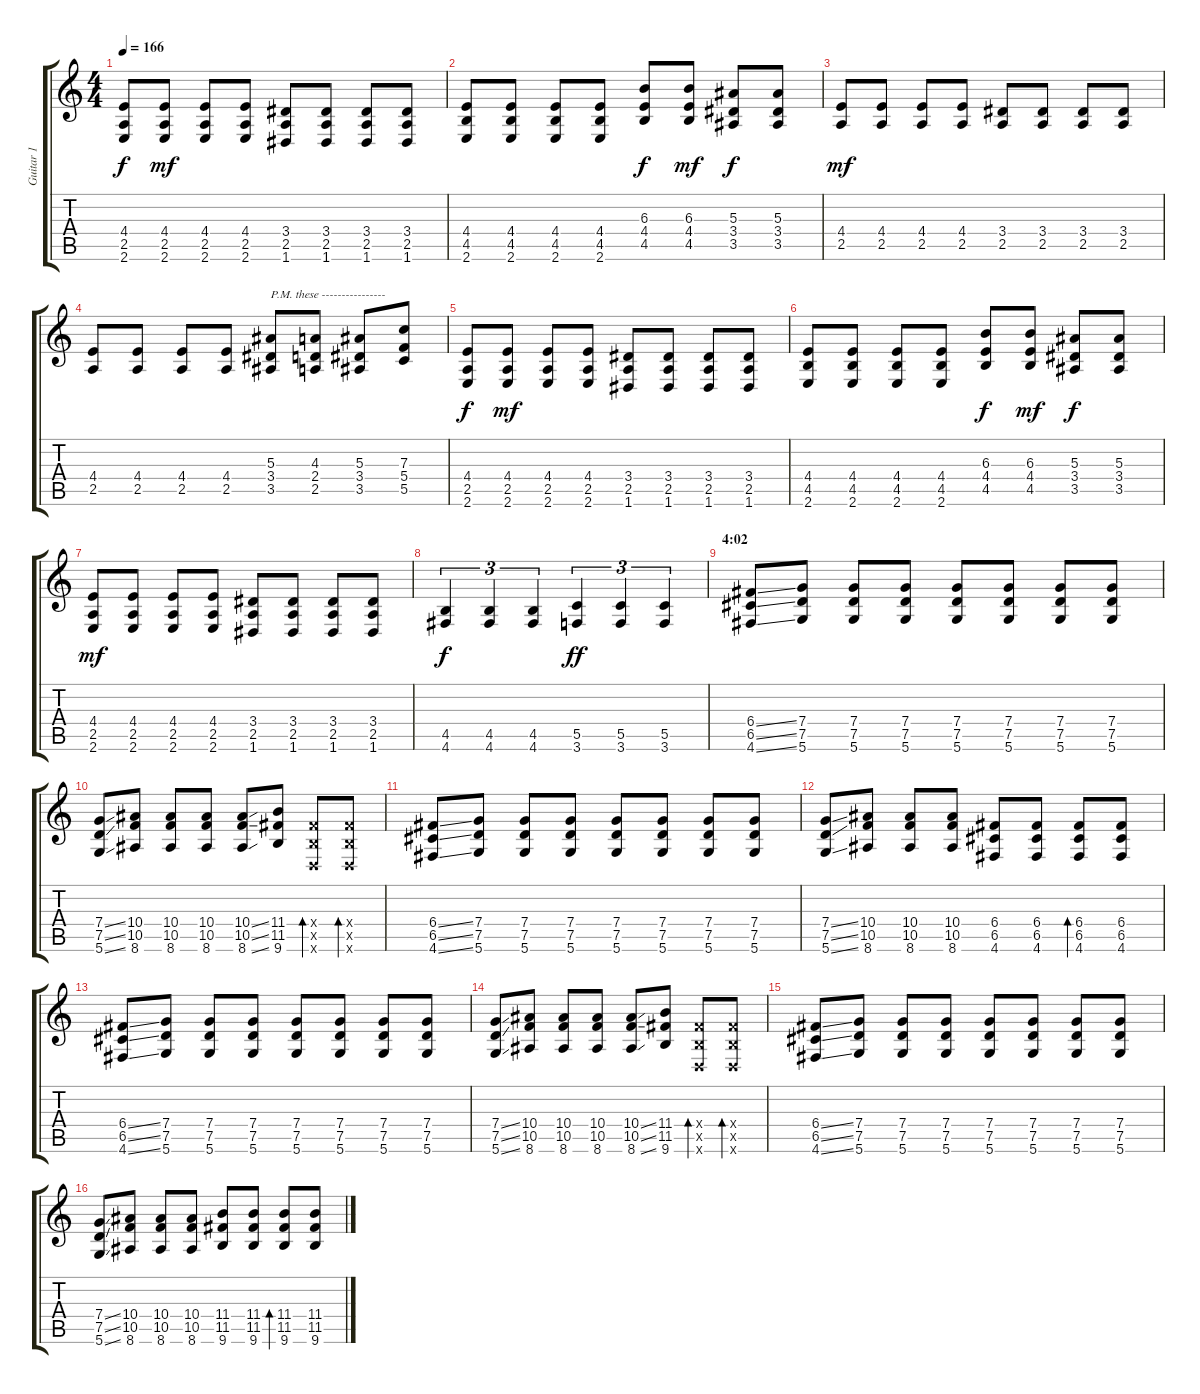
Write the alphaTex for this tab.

\track ("Guitar 1" "Guitar 1") {instrument overdrivenguitar}
\staff {score tabs}
\tuning (D4 A3 F3 C3 G2 D2) {hide}
\ts (4 4)
\tempo 166
\clef g2
\ks c
(4.4 2.5 2.6).8{dy f} (4.4 2.5 2.6).8{dy mf} (4.4 2.5 2.6).8 (4.4 2.5 2.6).8 (3.4 2.5 1.6).8 (3.4 2.5 1.6).8 (3.4 2.5 1.6).8 (3.4 2.5 1.6).8 |
(4.4 4.5 2.6).8 (4.4 4.5 2.6).8 (4.4 4.5 2.6).8 (4.4 4.5 2.6).8 (6.3 4.4 4.5).8{dy f} (6.3 4.4 4.5).8{dy mf} (5.3 3.4 3.5).8{dy f} (5.3 3.4 3.5).8 |
(4.4 2.5).8{dy mf} (4.4 2.5).8 (4.4 2.5).8 (4.4 2.5).8 (3.4 2.5).8 (3.4 2.5).8 (3.4 2.5).8 (3.4 2.5).8 |
(4.4 2.5).8 (4.4 2.5).8 (4.4 2.5).8 (4.4 2.5).8 (5.3 3.4 3.5).8{txt "P.M. these ----------------"} (4.3 2.4 2.5).8 (5.3 3.4 3.5).8 (7.3 5.4 5.5).8 |
(4.4 2.5 2.6).8{dy f} (4.4 2.5 2.6).8{dy mf} (4.4 2.5 2.6).8 (4.4 2.5 2.6).8 (3.4 2.5 1.6).8 (3.4 2.5 1.6).8 (3.4 2.5 1.6).8 (3.4 2.5 1.6).8 |
(4.4 4.5 2.6).8 (4.4 4.5 2.6).8 (4.4 4.5 2.6).8 (4.4 4.5 2.6).8 (6.3 4.4 4.5).8{dy f} (6.3 4.4 4.5).8{dy mf} (5.3 3.4 3.5).8{dy f} (5.3 3.4 3.5).8 |
(4.4 2.5 2.6).8{dy mf} (4.4 2.5 2.6).8 (4.4 2.5 2.6).8 (4.4 2.5 2.6).8 (3.4 2.5 1.6).8 (3.4 2.5 1.6).8 (3.4 2.5 1.6).8 (3.4 2.5 1.6).8 |
(4.5 4.6).4{tu (3 2) dy f} (4.5 4.6).4{tu (3 2)} (4.5 4.6).4{tu (3 2)} (5.5 3.6).4{tu (3 2) dy ff} (5.5 3.6).4{tu (3 2)} (5.5 3.6).4{tu (3 2)} |
\section ("" "4:02")
(6.4{ss} 6.5{ss} 4.6{ss}).8 (7.4 7.5 5.6).8 (7.4 7.5 5.6).8 (7.4 7.5 5.6).8 (7.4 7.5 5.6).8 (7.4 7.5 5.6).8 (7.4 7.5 5.6).8 (7.4 7.5 5.6).8 |
(7.4{ss} 7.5{ss} 5.6{ss}).8 (10.4 10.5 8.6).8 (10.4 10.5 8.6).8 (10.4 10.5 8.6).8 (10.4{ss} 10.5{ss} 8.6{ss}).8 (11.4 11.5 9.6).8 (6.4{x} 4.5{x} 0.6{x}).8{bd 60} (6.4{x} 4.5{x} 0.6{x}).8{bd 60} |
(6.4{ss} 6.5{ss} 4.6{ss}).8 (7.4 7.5 5.6).8 (7.4 7.5 5.6).8 (7.4 7.5 5.6).8 (7.4 7.5 5.6).8 (7.4 7.5 5.6).8 (7.4 7.5 5.6).8 (7.4 7.5 5.6).8 |
(7.4{ss} 7.5{ss} 5.6{ss}).8 (10.4 10.5 8.6).8 (10.4 10.5 8.6).8 (10.4 10.5 8.6).8 (6.4 6.5 4.6).8 (6.4 6.5 4.6).8 (6.4 6.5 4.6).8{bd 60} (6.4 6.5 4.6).8 |
(6.4{ss} 6.5{ss} 4.6{ss}).8 (7.4 7.5 5.6).8 (7.4 7.5 5.6).8 (7.4 7.5 5.6).8 (7.4 7.5 5.6).8 (7.4 7.5 5.6).8 (7.4 7.5 5.6).8 (7.4 7.5 5.6).8 |
(7.4{ss} 7.5{ss} 5.6{ss}).8 (10.4 10.5 8.6).8 (10.4 10.5 8.6).8 (10.4 10.5 8.6).8 (10.4{ss} 10.5{ss} 8.6{ss}).8 (11.4 11.5 9.6).8 (6.4{x} 4.5{x} 0.6{x}).8{bd 60} (6.4{x} 4.5{x} 0.6{x}).8{bd 60} |
(6.4{ss} 6.5{ss} 4.6{ss}).8 (7.4 7.5 5.6).8 (7.4 7.5 5.6).8 (7.4 7.5 5.6).8 (7.4 7.5 5.6).8 (7.4 7.5 5.6).8 (7.4 7.5 5.6).8 (7.4 7.5 5.6).8 |
(7.4{ss} 7.5{ss} 5.6{ss}).8 (10.4 10.5 8.6).8 (10.4 10.5 8.6).8 (10.4 10.5 8.6).8 (11.4 11.5 9.6).8 (11.4 11.5 9.6).8 (11.4 11.5 9.6).8{bd 60} (11.4 11.5 9.6).8
